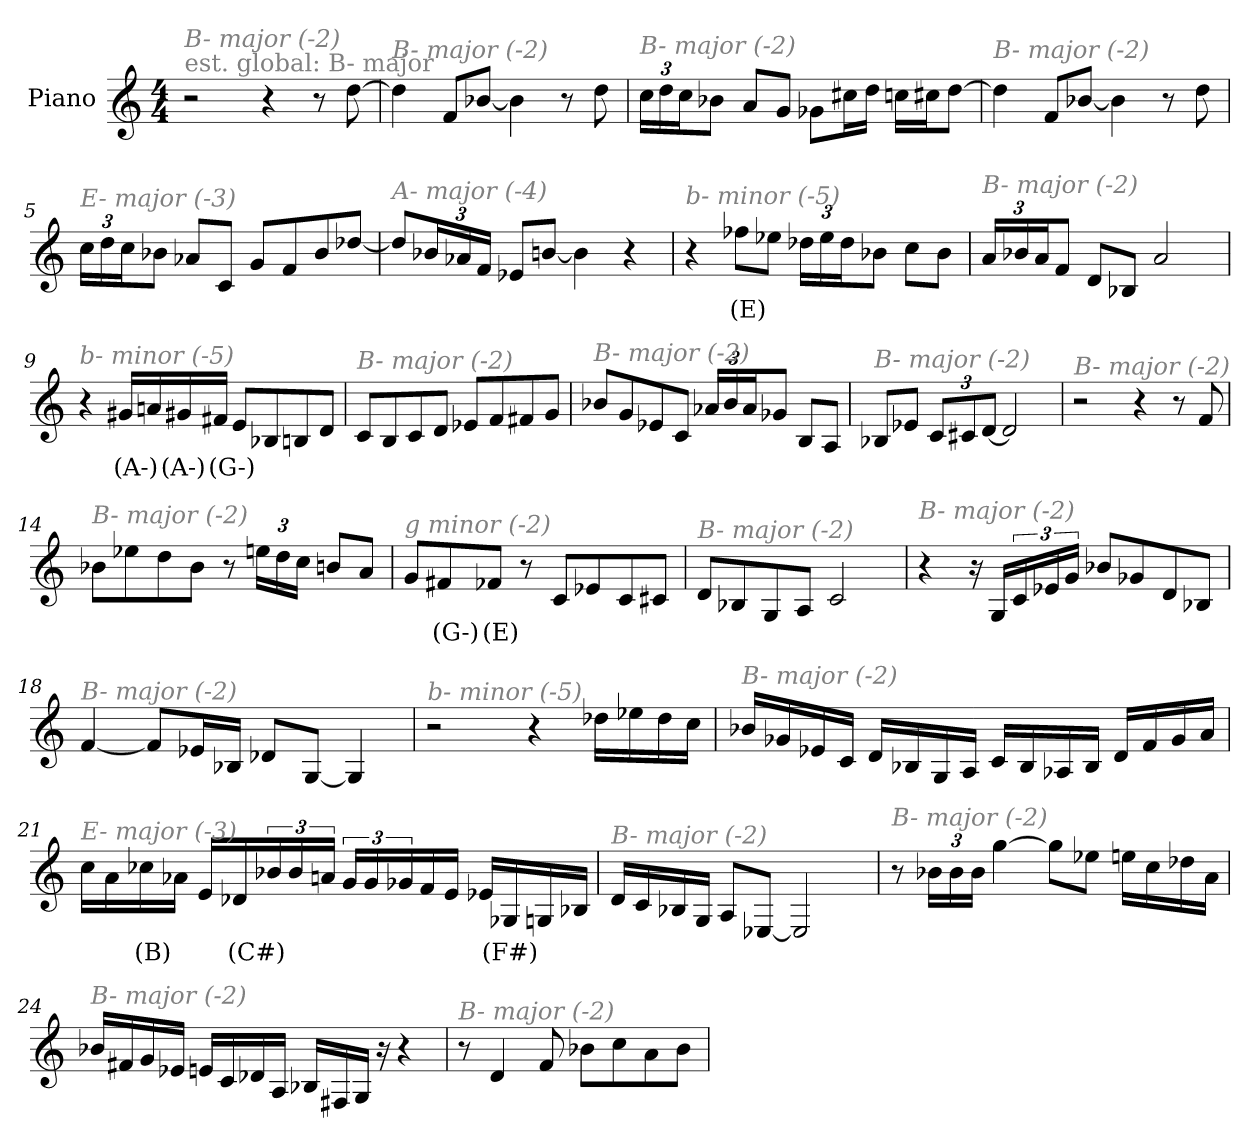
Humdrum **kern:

**kern	**text
*part1	*part1
*staff1	*staff1
*I"Piano	*
*I'Pno	*
*clefG2	*
*k[]	*
*M4/4	*
*MM162	*
=1	=1
!LO:TX:a:color=#808080:t=est. global&colon; B- major	!
!LO:TX:i:color=#808080:t=B- major (-2)	!
2r	.
4r	.
8r	.
[8dd\	.
=2	=2
!LO:TX:i:color=#808080:t=B- major (-2)	!
4dd\]	.
8f/L	.
[8b-X/J	.
4b-\]	.
8r	.
8dd\	.
=3	=3
*Xbrackettup	*
!LO:TX:i:color=#808080:t=B- major (-2)	!
24cc\LL	.
24dd\	.
24cc\J	.
8b-X\J	.
8a/L	.
8g/J	.
8g-X\L	.
16cc#X\L	.
16dd\JJ	.
16ccn\LL	.
16cc#X\J	.
[8dd\J	.
=4	=4
!LO:TX:i:color=#808080:t=B- major (-2)	!
4dd\]	.
8f/L	.
[8b-X/J	.
4b-\]	.
8r	.
8dd\	.
!!LO:LB:g=z
=5	=5
!LO:TX:i:color=#808080:t=E- major (-3)	!
24cc\LL	.
24dd\	.
24cc\J	.
8b-X\J	.
8a-X/L	.
8c/J	.
8g/L	.
8f/	.
8b-/	.
[8dd-X/J	.
=6	=6
!LO:TX:i:color=#808080:t=A- major (-4)	!
8dd-/L]	.
24b-X/L	.
24a-X/	.
24f/JJ	.
8e-X/L	.
[8bn/J	.
4b\]	.
4r	.
=7	=7
!LO:TX:i:color=#808080:t=b- minor (-5)	!
4r	.
8ff-Xi\L	(E)
8ee-X\J	.
24dd-X\LL	.
24ee-\	.
24dd-\J	.
8b-X\J	.
8cc\L	.
8b-\J	.
=8	=8
!LO:TX:i:color=#808080:t=B- major (-2)	!
24a/LL	.
24b-X/	.
24a/J	.
8f/J	.
8d/L	.
8B-X/J	.
2a/	.
!!LO:LB:g=z
=9	=9
!LO:TX:i:color=#808080:t=b- minor (-5)	!
4r	.
16g#Xi/LL	(A-)
16an/	.
16g#Xi/	(A-)
16f#Xj/JJ	(G-)
8e/L	.
8B-X/	.
8Bn/	.
8d/J	.
=10	=10
!LO:TX:i:color=#808080:t=B- major (-2)	!
8c/L	.
8B/	.
8c/	.
8d/J	.
8e-X/L	.
8f/	.
8f#X/	.
8g/J	.
=11	=11
!LO:TX:i:color=#808080:t=B- major (-2)	!
8b-X/L	.
8g/	.
8e-X/	.
8c/J	.
24a-X/LL	.
24b-/	.
24a-/J	.
8g-X/J	.
8B/L	.
8A/J	.
=12	=12
!LO:TX:i:color=#808080:t=B- major (-2)	!
8B-X/L	.
8e-X/J	.
12c/L	.
12c#X/	.
[12d/J	.
2d/]	.
!!LO:LB:g=z
=13	=13
!LO:TX:i:color=#808080:t=B- major (-2)	!
2r	.
4r	.
8r	.
8f/	.
=14	=14
!LO:TX:i:color=#808080:t=B- major (-2)	!
8b-X\L	.
8ee-X\	.
8dd\	.
8b-\J	.
8r	.
24een\LL	.
24dd\	.
24cc\JJ	.
8bn/L	.
8a/J	.
=15	=15
!LO:TX:i:color=#808080:t=g minor (-2)	!
8g/L	.
8f#Xi/	(G-)
8f-Xi/J	(E)
8r	.
8c/L	.
8e-X/	.
8c/	.
8c#X/J	.
=16	=16
!LO:TX:i:color=#808080:t=B- major (-2)	!
8d/L	.
8B-X/	.
8G/	.
8A/J	.
2c/	.
!!LO:LB:g=z
=17	=17
!LO:TX:i:color=#808080:t=B- major (-2)	!
4r	.
16r	.
16G/LL	.
*brackettup	*
24c/	.
24e-X/	.
24g/JJ	.
8b-X/L	.
8g-X/	.
8d/	.
8B-X/J	.
=18	=18
!LO:TX:i:color=#808080:t=B- major (-2)	!
[4f/	.
8f/L]	.
16e-X/L	.
16B-X/JJ	.
8d-X/L	.
[8G/J	.
4G/]	.
=19	=19
!LO:TX:i:color=#808080:t=b- minor (-5)	!
2r	.
4r	.
16dd-X\LL	.
16ee-X\	.
16dd-\	.
16cc\JJ	.
!!LO:LB:g=z
=20	=20
!LO:TX:i:color=#808080:t=B- major (-2)	!
16b-X/LL	.
16g-X/	.
16e-X/	.
16c/JJ	.
16d/LL	.
16B-X/	.
16G/	.
16A/JJ	.
16c/LL	.
16B-/	.
16A-X/	.
16B-/JJ	.
16d/LL	.
16f/	.
16g-/	.
16a/JJ	.
=21	=21
!LO:TX:i:color=#808080:t=E- major (-3)	!
16cc\LL	.
16a\	.
16cc-Xi\	(B)
16a-X\JJ	.
16e/LL	.
16d-Xi/	(C#)
24b-X/	.
24b-/	.
24an/JJ	.
24g/LL	.
24g/	.
24g-X/	.
16f/	.
16e/JJ	.
16e-X/LL	.
16G-Xi/	(F#)
16G/	.
16B-X/JJ	.
!!LO:LB:g=z
=22	=22
!LO:TX:i:color=#808080:t=B- major (-2)	!
16d/LL	.
16c/	.
16B-X/	.
16G/JJ	.
8A/L	.
[8E-X/J	.
2E-/]	.
=23	=23
!LO:TX:i:color=#808080:t=B- major (-2)	!
8r	.
*Xbrackettup	*
24b-X\LL	.
24b-\	.
24b-\JJ	.
[4gg\	.
8gg\L]	.
8ee-X\J	.
16een\LL	.
16cc\	.
16dd-X\	.
16a\JJ	.
=24	=24
!LO:TX:i:color=#808080:t=B- major (-2)	!
16b-X/LL	.
16f#X/	.
16g/	.
16e-X/JJ	.
16en/LL	.
16c/	.
16d-X/	.
16A/JJ	.
16B-X/LL	.
16F#X/	.
16G/JJ	.
16r	.
4r	.
!!LO:LB:g=z
=25	=25
!LO:TX:i:color=#808080:t=B- major (-2)	!
8r	.
4d/	.
8f/	.
8b-X\L	.
8cc\	.
8a\	.
8b-\J	.
=	=
*-	*-
